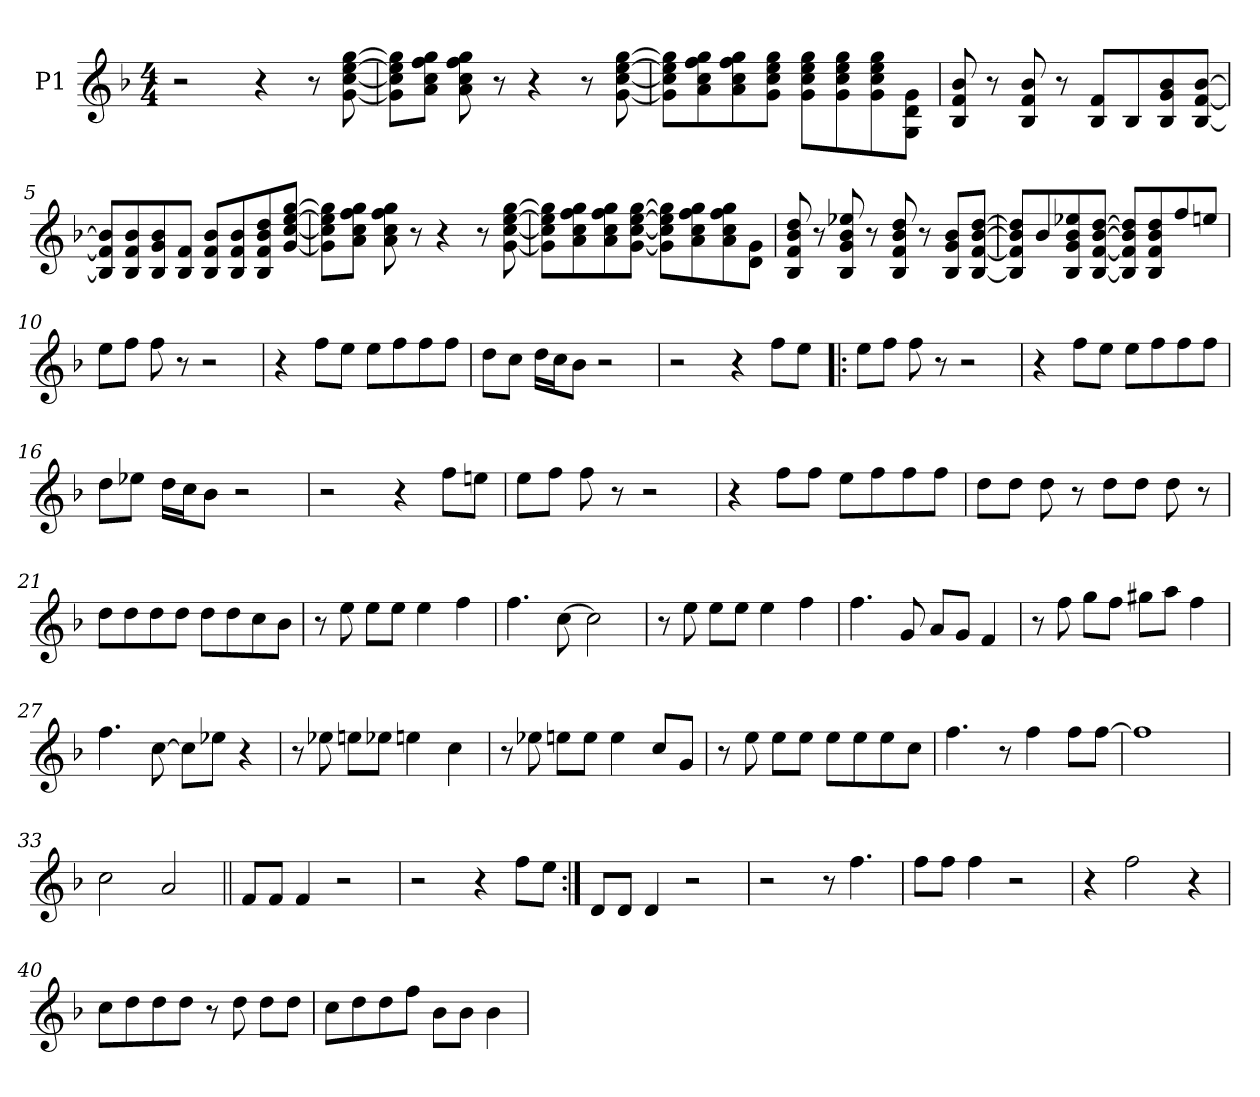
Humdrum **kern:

**kern
*part1
*staff1
*I"P1
*clefG2
*k[b-]
*F:
*M4/4
*MM122
=1
2r
4r
8r
[<8g\ [<8cc\ [>8ee\ [>8gg\
=2
8g\] 8cc\] 8ee\] 8gg\]L
8a\ 8cc\ 8ff\ 8gg\J
8a\ 8cc\ 8ff\ 8gg\
8r
4r
8r
[<8g\ [<8cc\ [>8ee\ [>8gg\
=3
8g\] 8cc\] 8ee\] 8gg\]L
8a\ 8cc\ 8ff\ 8gg\
8a\ 8cc\ 8ff\ 8gg\
8g\ 8cc\ 8ee\ 8gg\J
8g\ 8cc\ 8ee\ 8gg\L
8g\ 8cc\ 8ee\ 8gg\
8g\ 8cc\ 8ee\ 8gg\
8G\ 8d\ 8g\J
=4
8B-/ 8f/ 8b-/
8r
8B-/ 8f/ 8b-/
8r
8B-/ 8f/L
8B-/
8B-/ 8g/ 8b-/
[<8B-/ [<8f/ [>8b-/J
!!LO:LB:g=z
=5
8B-/] 8f/] 8b-/]L
8B-/ 8f/ 8b-/
8B-/ 8g/ 8b-/
8B-/ 8f/J
8B-/ 8f/ 8b-/L
8B-/ 8f/ 8b-/
8B-/ 8f/ 8b-/ 8dd/
[<8g/ [<8cc/ [>8ee/ [>8gg/J
=6
8g\] 8cc\] 8ee\] 8gg\]L
8a\ 8cc\ 8ff\ 8gg\J
8a\ 8cc\ 8ff\ 8gg\
8r
4r
8r
[<8g\ [<8cc\ [>8ee\ [>8gg\
=7
8g\] 8cc\] 8ee\] 8gg\]L
8a\ 8cc\ 8ff\ 8gg\
8a\ 8cc\ 8ff\ 8gg\
[<8g\ [<8cc\ [>8ee\ [>8gg\J
8g\] 8cc\] 8ee\] 8gg\]L
8a\ 8cc\ 8ff\ 8gg\
8a\ 8cc\ 8ff\ 8gg\
8d\ 8g\J
=8
8B-/ 8f/ 8b-/ 8dd/
8r
8B-/ 8g/ 8b-/ 8ee-X/
8r
8B-/ 8f/ 8b-/ 8dd/
8r
8B-/ 8g/ 8b-/L
[<8B-/ [<8f/ [>8b-/ [>8dd/J
!!LO:LB:g=z
=9
8B-/] 8f/] 8b-/] 8dd/]L
8b-/
8B-/ 8g/ 8b-/ 8ee-X/
[<8B-/ [<8f/ [>8b-/ [>8dd/J
8B-/] 8f/] 8b-/] 8dd/]L
8B-/ 8f/ 8b-/ 8dd/
8ff/
8een/J
=10
8ee\L
8ff\J
8ff\
8r
2r
=11
4r
8ff\L
8ee\J
8ee\L
8ff\
8ff\
8ff\J
=12
8dd\L
8cc\J
16dd\LL
16cc\J
8b-\J
2r
=13
2r
4r
8ff\L
8ee\J
!!LO:LB:g=z
=14!|:
8ee\L
8ff\J
8ff\
8r
2r
=15
4r
8ff\L
8ee\J
8ee\L
8ff\
8ff\
8ff\J
=16
8dd\L
8ee-X\J
16dd\LL
16cc\J
8b-\J
2r
=17
2r
4r
8ff\L
8een\J
=18
8ee\L
8ff\J
8ff\
8r
2r
!!LO:LB:g=z
=19
4r
8ff\L
8ff\J
8ee\L
8ff\
8ff\
8ff\J
=20
8dd\L
8dd\J
8dd\
8r
8dd\L
8dd\J
8dd\
8r
=21
8dd\L
8dd\
8dd\
8dd\J
8dd\L
8dd\
8cc\
8b-\J
=22
8r
8ee\
8ee\L
8ee\J
4ee\
4ff\
=23
4.ff\
[>8cc\
2cc\]
!!LO:LB:g=z
=24
8r
8ee\
8ee\L
8ee\J
4ee\
4ff\
=25
4.ff\
8g/
8a/L
8g/J
4f/
=26
8r
8ff\
8gg\L
8ff\J
8gg#X\L
8aa\J
4ff\
=27
4.ff\
[>8cc\
8cc\L]
8ee-X\J
4r
=28
8r
8ee-X\
8een\L
8ee-X\J
4een\
4cc\
!!LO:LB:g=z
=29
8r
8ee-X\
8een\L
8ee\J
4ee\
8cc/L
8g/J
=30
8r
8ee\
8ee\L
8ee\J
8ee\L
8ee\
8ee\
8cc\J
=31
4.ff\
8r
4ff\
8ff\L
[>8ff\J
=32
1ff]
=33
2cc\
2a/
=34||
8f/L
8f/J
4f/
2r
!!LO:LB:g=z
=35
2r
4r
8ff\L
8ee\J
=36:|!
8d/L
8d/J
4d/
2r
=37
2r
8r
4.ff\
=38
8ff\L
8ff\J
4ff\
2r
=39
4r
2ff\
4r
=40
8cc\L
8dd\
8dd\
8dd\J
8r
8dd\
8dd\L
8dd\J
!!LO:LB:g=z
=41
8cc\L
8dd\
8dd\
8ff\J
8b-\L
8b-\J
4b-\
=
*-
